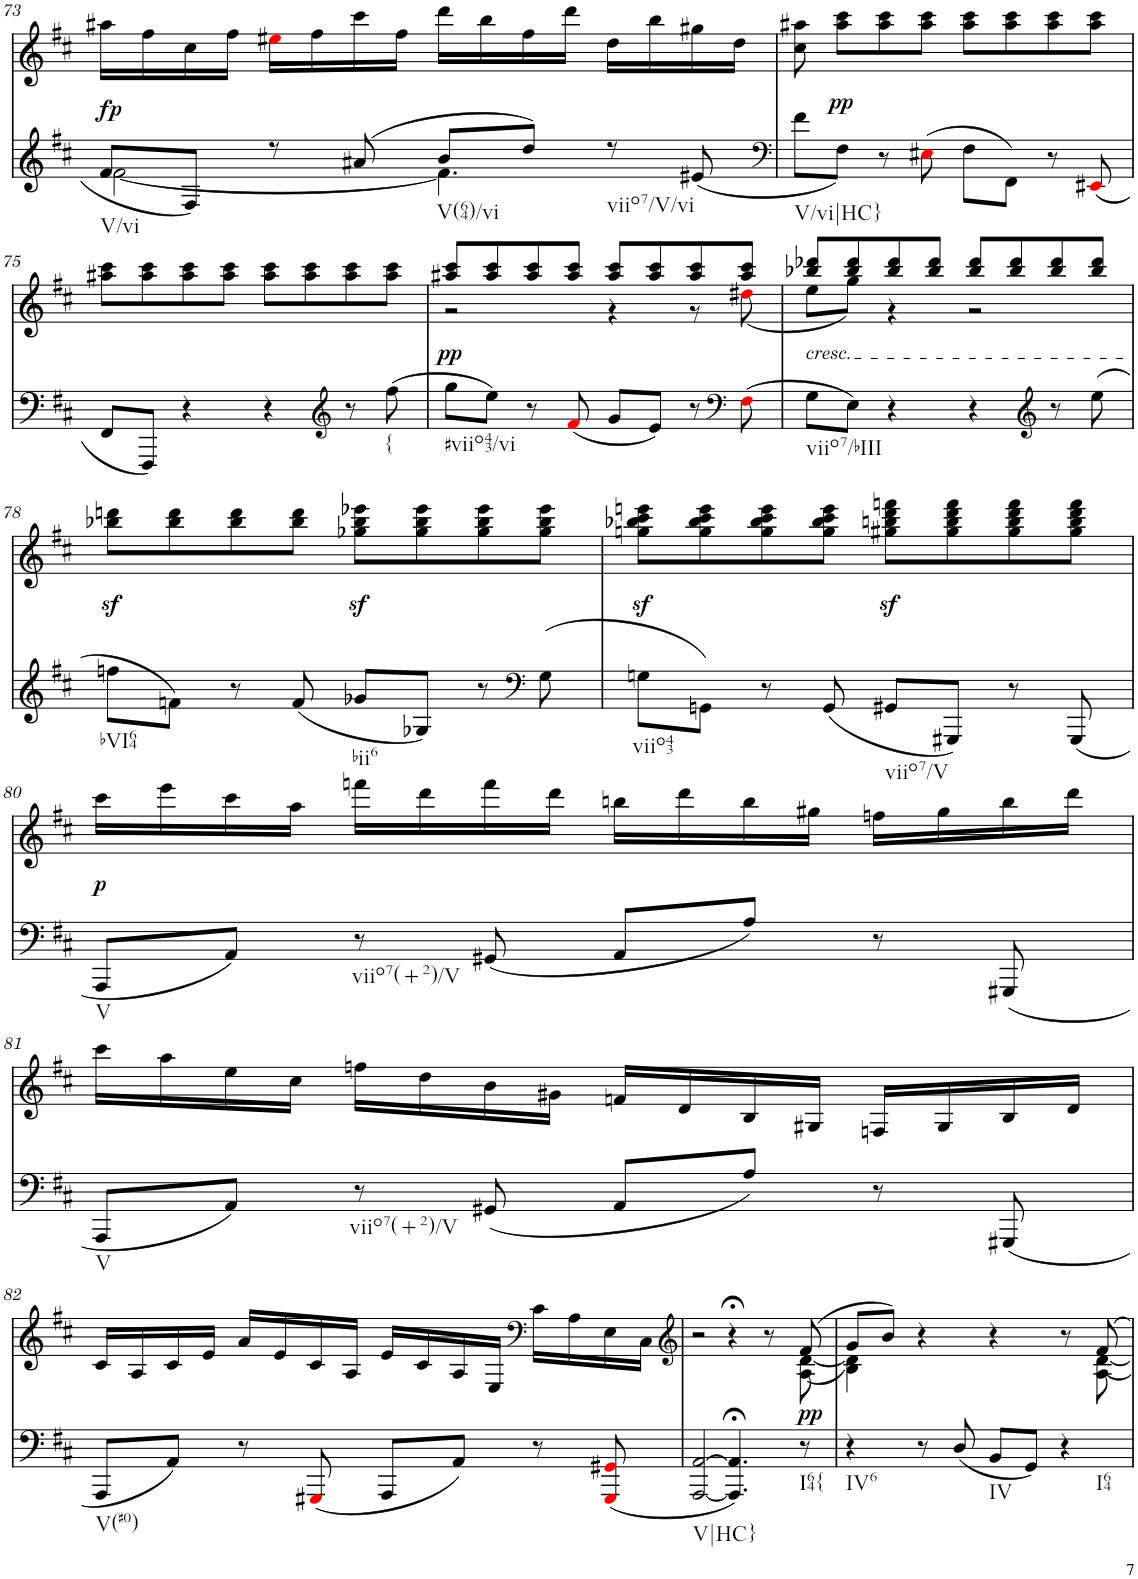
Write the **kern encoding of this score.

**kern	**dynam	**kern	**text	**dynam
*part2	*part2	*part1	*part1	*part1
*staff2	*staff2	*staff1	*staff1	*staff1
*I"Piano	*	*I"Piano	*	*
*I'Pno	*	*I'Pno	*	*
!!LO:PB:g=z
*clefG2	*	*clefG2	*	*
*k[f#c#]	*	*k[f#c#]	*	*
*M4/4	*	*M4/4	*	*
=73	=73	=73	=73	=73
*^	*	*	*	*
!LO:TX:b:t=V/vi	!	!	!	!	!
!	!	!LO:DY:a	!	!	!
8f#/L	[2f#\	fp	16aa#X\LL	.	.
.	.	.	16ff#\	.	.
8F#/J	.	.	16cc#\	.	.
.	.	.	16ff#\JJ	.	.
8r	.	.	16ee#Xi\LL	.	.
.	.	.	16ff#\	.	.
(8a#X/	.	.	16ccc#\	.	.
.	.	.	16ff#\JJ	.	.
!LO:TX:b:t=V(64)/vi	!	!	!	!	!
8b/L	4.f#\]	.	16ddd\LL	.	.
.	.	.	16bb\	.	.
8dd/J)	.	.	16ff#\	.	.
.	.	.	16ddd\JJ	.	.
!LO:TX:b:t=viio7/V/vi	!	!	!	!	!
8r	.	.	16dd\LL	.	.
.	.	.	16bb\	.	.
(<8e#X/	8ryy	.	16gg#X\	.	.
.	.	.	16dd\JJ	.	.
*v	*v	*	*	*	*
=74	=74	=74	=74	=74
*clefF4	*	*	*	*
!LO:TX:b:t=V/vi|HC}	!	!	!	!
8f#\L	.	8cc#\ 8aa#X\	.	.
!	!	!	!	!LO:DY:b
8F#\J)	.	8aa#\ 8ccc#\L	.	pp
8r	.	8aa#\ 8ccc#\	.	.
!	!	!	!LO:LY:b	!
(8E#Xi\	.	8aa#\ 8ccc#\J	pp	.
8F#\L	.	8aa#\ 8ccc#\L	.	.
8FF#\J)	.	8aa#\ 8ccc#\	.	.
8r	.	8aa#\ 8ccc#\	.	.
(8EE#Xi/	.	8aa#\ 8ccc#\J	.	.
!!LO:LB:g=z
=75	=75	=75	=75	=75
8FF#/L	.	8aa#X\ 8ccc#\L	.	.
8FFF#/J)	.	8aa#\ 8ccc#\	.	.
4r	.	8aa#\ 8ccc#\	.	.
.	.	8aa#\ 8ccc#\J	.	.
4r	.	8aa#\ 8ccc#\L	.	.
.	.	8aa#\ 8ccc#\	.	.
*clefG2	*	*	*	*
8r	.	8aa#\ 8ccc#\	.	.
!LO:TX:b:t={	!	!	!	!
(8ff#\	.	8aa#\ 8ccc#\J	.	.
=76	=76	=76	=76	=76
*	*	*^	*	*
!LO:TX:b:t=#viio43/vi	!	!	!	!	!
!	!	!	!	!LO:LY:a	!LO:DY:b
8gg\L	.	8aa#X/ 8ccc#/L	2r	pp	pp
8ee\J)	.	8aa#/ 8ccc#/	.	.	.
8r	.	8aa#/ 8ccc#/	.	.	.
(8f#i/	.	8aa#/ 8ccc#/J	.	.	.
8g/L	.	8aa#/ 8ccc#/L	4r	.	.
8e/J)	.	8aa#/ 8ccc#/	.	.	.
8r	.	8aa#/ 8ccc#/	8r	.	.
*clefF4	*	*	*	*	*
(8F#i\	.	8aa#/ 8ccc#/J	(8dd#Xi\	.	.
=77	=77	=77	=77	=77	=77
!	!	!LO:TX:b:i:t=cresc.	!	!	!
!LO:TX:b:t=viio7/bIII	!	!	!	!	!
!	!	!	!	!LO:LY:b	!
8G\L	.	8bb-X/ 8ddd-X/L	8ee\L	<	.
8E\J)	.	8bb-/ 8ddd-/	8gg\J)	.	.
4r	.	8bb-/ 8ddd-/	4r	.	.
.	.	8bb-/ 8ddd-/J	.	.	.
4r	.	8bb-/ 8ddd-/L	2r	.	.
.	.	8bb-/ 8ddd-/	.	.	.
*clefG2	*	*	*	*	*
8r	.	8bb-/ 8ddd-/	.	.	.
(8ee\	.	8bb-/ 8ddd-/J	.	.	.
*	*	*v	*v	*	*
!!LO:LB:g=z
=78	=78	=78	=78	=78
!LO:TX:b:t=bVI64	!	!	!	!
8ffn\L	.	8bb-X\z< 8dddn\z<L	.	.
8fn\J)	.	8bb-\ 8ddd\	.	.
8r	.	8bb-\ 8ddd\	.	.
(8f/	.	8bb-\ 8ddd\J	.	.
!LO:TX:b:t=bii6	!	!	!	!
8g-X/L	.	8gg-X\z< 8bb-\z< 8eee-X\z<L	.	.
8G-X/J)	.	8gg-\ 8bb-\ 8eee-\	.	.
8r	.	8gg-\ 8bb-\ 8eee-\	.	.
*clefF4	*	*	*	*
(8G-\	.	8gg-\ 8bb-\ 8eee-\J	.	.
=79	=79	=79	=79	=79
!LO:TX:b:t=viio43	!	!	!	!
8Gn\L	.	8ggn\z< 8bb-X\z< 8ccc#\z< 8eeen\z<L	.	.
8GGn\J)	.	8gg\ 8bb-\ 8ccc#\ 8eee\	.	.
8r	.	8gg\ 8bb-\ 8ccc#\ 8eee\	.	.
(8GG/	.	8gg\ 8bb-\ 8ccc#\ 8eee\J	.	.
!LO:TX:b:t=viio7/V	!	!	!	!
8GG#X/L	.	8gg#X\z< 8bbn\z< 8ddd\z< 8fffn\z<L	.	.
8GGG#X/J)	.	8gg#\ 8bb\ 8ddd\ 8fff\	.	.
8r	.	8gg#\ 8bb\ 8ddd\ 8fff\	.	.
(8GGG#/	.	8gg#\ 8bb\ 8ddd\ 8fff\J	.	.
!!LO:LB:g=z
=80	=80	=80	=80	=80
!LO:TX:b:t=V	!	!	!	!
!	!	!	!	!LO:DY:b
8AAA/L	.	16ccc#\LL	.	p
.	.	16eee\	.	.
8AA/J)	.	16ccc#\	.	.
.	.	16aa\JJ	.	.
!LO:TX:b:t=viio7(+2)/V	!	!	!	!
8r	.	16fffn\LL	.	.
.	.	16ddd\	.	.
(8GG#X/	.	16fff\	.	.
.	.	16ddd\JJ	.	.
8AA/L	.	16bbn\LL	.	.
.	.	16ddd\	.	.
8A/J)	.	16bb\	.	.
.	.	16gg#X\JJ	.	.
8r	.	16ffn\LL	.	.
.	.	16gg#\	.	.
(8GGG#X/	.	16bb\	.	.
.	.	16ddd\JJ	.	.
!!LO:LB:g=z
=81	=81	=81	=81	=81
!LO:TX:b:t=V	!	!	!	!
8AAA/L	.	16ccc#\LL	.	.
.	.	16aa\	.	.
8AA/J)	.	16ee\	.	.
.	.	16cc#\JJ	.	.
!LO:TX:b:t=viio7(+2)/V	!	!	!	!
8r	.	16ffn\LL	.	.
.	.	16dd\	.	.
(8GG#X/	.	16b\	.	.
.	.	16g#X\JJ	.	.
8AA/L	.	16fn/LL	.	.
.	.	16d/	.	.
8A/J)	.	16B/	.	.
.	.	16G#X/JJ	.	.
8r	.	16Fn/LL	.	.
.	.	16G#/	.	.
(8GGG#X/	.	16B/	.	.
.	.	16d/JJ	.	.
!!LO:LB:g=z
=82	=82	=82	=82	=82
!LO:TX:b:t=V(#0)	!	!	!	!
8AAA/L	.	16c#/LL	.	.
.	.	16A/	.	.
8AA/J)	.	16c#/	.	.
.	.	16e/JJ	.	.
8r	.	16a/LL	.	.
.	.	16e/	.	.
(8GGG#Xi/	.	16c#/	.	.
.	.	16A/JJ	.	.
8AAA/L	.	16e/LL	.	.
.	.	16c#/	.	.
8AA/J)	.	16A/	.	.
.	.	16E/JJ	.	.
*	*	*clefF4	*	*
8r	.	16c#\LL	.	.
.	.	16A\	.	.
(8GGG#i/ 8GG#Xi/	.	16E\	.	.
.	.	16C#\JJ	.	.
=83	=83	=83	=83	=83
*	*	*clefG2	*	*
*	*	*^	*	*
!LO:TX:b:t=V|HC}	!	!	!	!	!
[2AAA/ [2AA/	.	2r	2..ryy	.	.
4.AAA/];< 4.AA/];<)	.	4r;<	.	.	.
.	.	8r	.	.	.
!LO:TX:b:t=I64{	!	!	!	!	!
!	!LO:DY:a	!	!	!	!
8r	pp	(8f#/	(8A\ [8d\	.	.
=84	=84	=84	=84	=84	=84
!LO:TX:b:t=IV6	!	!	!	!	!
4r	.	8g/L	4B\ 4d\])	.	.
.	.	8b/J)	.	.	.
8r	.	4r	8ryy	.	.
*	*	*v	*v	*	*
(8D/	.	.	.	.
!LO:TX:b:t=IV	!	!	!	!
8BB/L	.	4r	.	.
8GG/J)	.	.	.	.
!LO:TX:b:t=I64	!	!	!	!
4r	.	8r	.	.
*	*	*^	*	*
.	.	8f#/	8A\ [8d\	.	.
*	*	*v	*v	*	*
=	=	=	=	=
*-	*-	*-	*-	*-
